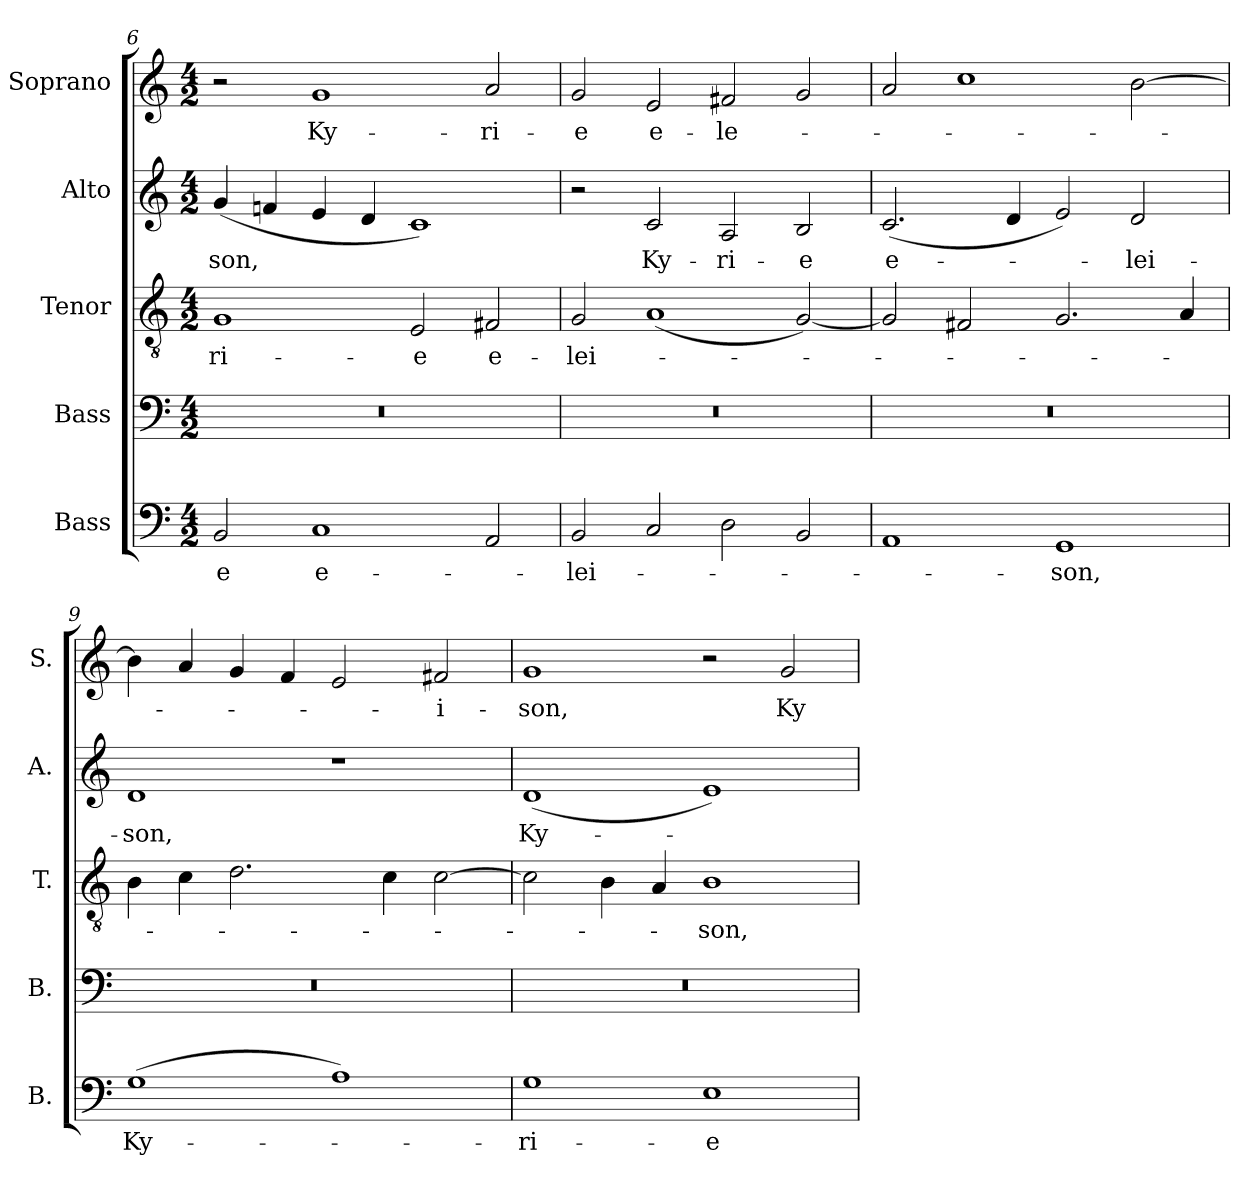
**kern	**text	**kern	**kern	**text	**kern	**text	**kern	**text
*part5	*part5	*part4	*part3	*part3	*part2	*part2	*part1	*part1
*staff5	*staff5	*staff4	*staff3	*staff3	*staff2	*staff2	*staff1	*staff1
*I"Bass	*	*I"Bass	*I"Tenor	*	*I"Alto	*	*I"Soprano	*
*I'B.	*	*I'B.	*I'T.	*	*I'A.	*	*I'S.	*
*clefF4	*	*clefF4	*clefGv2	*	*clefG2	*	*clefG2	*
*	*	*	*ITrd7c12	*	*	*	*	*
*k[]	*	*k[]	*k[]	*	*k[]	*	*k[]	*
*C:	*	*C:	*C:	*	*C:	*	*C:	*
*M4/2	*	*M4/2	*M4/2	*	*M4/2	*	*M4/2	*
=6	=6	=6	=6	=6	=6	=6	=6	=6
!	!LO:LY:b:color=#000000	!LO:N:vis=1	!	!	!	!	!	!
!	!	!	!	!LO:LY:b:color=#000000	!	!	!	!
!	!	!	!	!	!	!LO:LY:b:color=#000000	!	!
2BBi/	-e	0r	1GGi	-ri-	(4gi/	-son,	2r	.
.	.	.	.	.	4fni/	.	.	.
!	!LO:LY:b:color=#000000	!	!	!	!	!	!	!
!	!	!	!	!	!	!	!	!LO:LY:b:color=#000000
1Ci	e-	.	.	.	4ei/	.	1gi	Ky-
.	.	.	.	.	4di/	.	.	.
!	!	!	!	!LO:LY:b:color=#000000	!	!	!	!
.	.	.	2EEi/	-e	1ci)	.	.	.
!	!	!	!	!LO:LY:b:color=#000000	!	!	!	!
!	!	!	!	!	!	!	!	!LO:LY:b:color=#000000
2AAi/	.	.	2FF#Xi/	e-	.	.	2ai/	-ri-
!!LO:LB:g=z
=7	=7	=7	=7	=7	=7	=7	=7	=7
!	!LO:LY:b:color=#000000	!LO:N:vis=1	!	!	!	!	!	!
!	!	!	!	!LO:LY:b:color=#000000	!	!	!	!
!	!	!	!	!	!	!	!	!LO:LY:b:color=#000000
2BBi/	-lei-	0r	2GGi/	-lei-	2r	.	2gi/	-e
!	!	!	!	!	!	!LO:LY:b:color=#000000	!	!
!	!	!	!	!	!	!	!	!LO:LY:b:color=#000000
2Ci/	.	.	(1AAi	.	2ci/	Ky-	2ei/	e-
!	!	!	!	!	!	!LO:LY:b:color=#000000	!	!
!	!	!	!	!	!	!	!	!LO:LY:b:color=#000000
2Di\	.	.	.	.	2Ai/	-ri-	2f#Xi/	-le-
!	!	!	!	!	!	!LO:LY:b:color=#000000	!	!
2BBi/	.	.	[2GGi/)	.	2Bi/	-e	2gi/	.
=8	=8	=8	=8	=8	=8	=8	=8	=8
!	!	!LO:N:vis=1	!	!	!	!	!	!
!	!	!	!	!	!	!LO:LY:b:color=#000000	!	!
1AAi	.	0r	2GGi/]	.	(2.ci/	e-	2ai/	.
.	.	.	2FF#Xi/	.	.	.	1cci	.
.	.	.	.	.	4di/	.	.	.
!	!LO:LY:b:color=#000000	!	!	!	!	!	!	!
1GGi	-son,	.	2.GGi/	.	2ei/)	.	.	.
!	!	!	!	!	!	!LO:LY:b:color=#000000	!	!
.	.	.	.	.	2di/	-lei-	[2bi\	.
.	.	.	4AAi/	.	.	.	.	.
=9	=9	=9	=9	=9	=9	=9	=9	=9
!	!LO:LY:b:color=#000000	!LO:N:vis=1	!	!	!	!	!	!
!	!	!	!	!	!	!LO:LY:b:color=#000000	!	!
(1Gi	Ky-	0r	4BBi\	.	1di	-son,	4bi\]	.
.	.	.	4Ci\	.	.	.	4ai/	.
.	.	.	2.Di\	.	.	.	4gi/	.
.	.	.	.	.	.	.	4fi/	.
1Ai)	.	.	.	.	1r	.	2ei/	.
.	.	.	4Ci\	.	.	.	.	.
!	!	!	!	!	!	!	!	!LO:LY:b:color=#000000
.	.	.	[2Ci\	.	.	.	2f#Xi/	-i-
=10	=10	=10	=10	=10	=10	=10	=10	=10
!	!LO:LY:b:color=#000000	!LO:N:vis=1	!	!	!	!	!	!
!	!	!	!	!	!	!LO:LY:b:color=#000000	!	!
!	!	!	!	!	!	!	!	!LO:LY:b:color=#000000
1Gi	-ri-	0r	2Ci\]	.	(1di	Ky-	1gi	-son,
.	.	.	4BBi\	.	.	.	.	.
.	.	.	4AAi/	.	.	.	.	.
!	!LO:LY:b:color=#000000	!	!	!	!	!	!	!
!	!	!	!	!LO:LY:b:color=#000000	!	!	!	!
1Ei	-e	.	1BBi	-son,	1ei)	.	2r	.
!	!	!	!	!	!	!	!	!LO:LY:b:color=#000000
.	.	.	.	.	.	.	2gi/	Ky-
=	=	=	=	=	=	=	=	=
*-	*-	*-	*-	*-	*-	*-	*-	*-
